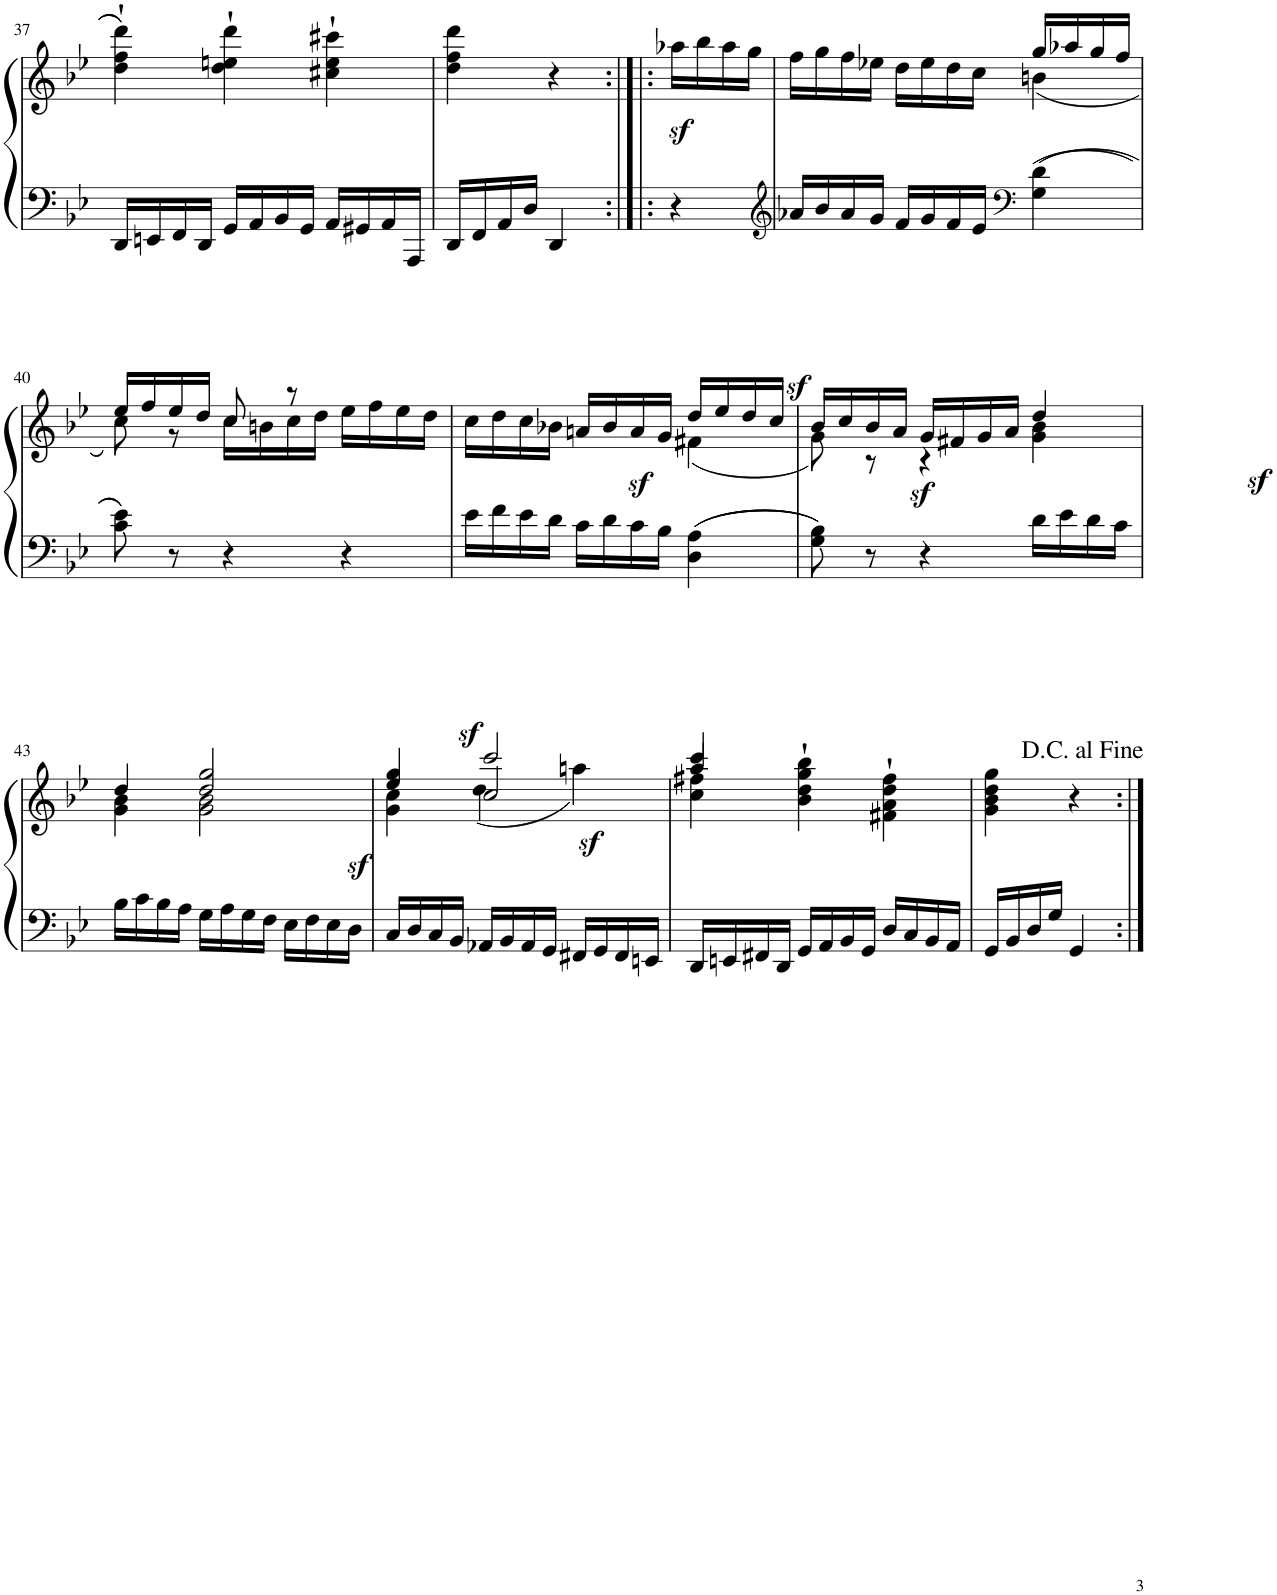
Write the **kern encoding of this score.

**kern	**kern	**dynam
*part1	*part1	*part1
*staff2	*staff1	*staff1/2
*I"Piano	*	*
*I'Pno	*	*
!!LO:PB:g=z
*clefF4	*clefG2	*
*k[b-e-]	*k[b-e-]	*
*M3/4	*M3/4	*
=37	=37	=37
16DD/LL	4dd\'` 4ff\'` 4ddd\'`	.
16EEn/	.	.
16FF/	.	.
16DD/JJ	.	.
16GG/LL	4dd\'` 4een\'` 4ddd\'`	.
16AA/	.	.
16BB-/	.	.
16GG/JJ	.	.
16AA/LL	4cc#X\'` 4ee\'` 4ccc#X\'`	.
16GG#X/	.	.
16AA/	.	.
16AAA/JJ	.	.
=38	=38	=38
16DD/LL	4dd\ 4ff\ 4ddd\	.
16FF/	.	.
16AA/	.	.
16D/JJ	.	.
4DD/	4r	.
=38:|!|:	=38:|!|:	=38:|!|:
4r	16aa-Xz<\LL	.
.	16bb-\	.
.	16aa-\	.
.	16gg\JJ	.
=39	=39	=39
*clefG2	*	*
*	*^	*
16a-Xz</LL	16ff\LL	2ryy	.
16b-/	16gg\	.	.
16a-/	16ff\	.	.
16g/JJ	16ee-X\JJ	.	.
16f/LL	16dd\LL	.	.
16g/	16ee-\	.	.
16f/	16dd\	.	.
16e-/JJ	16cc\JJ	.	.
*clefF4	*	*	*
4G\ 4d\	16gg/LL	(4bn\	.
.	16aa-X/	.	.
.	16gg/	.	.
.	16ff/JJ	.	.
!!LO:LB:g=z	!!
=40	=40	=40	=40
8c\ 8e-\	16ee-/LL	8cc\)	.
.	16ff/	.	.
8r	16ee-/	8r	.
.	16dd/JJ	.	.
4r	8cc/	16cc\LL	.
.	.	16bn\	.
.	8r	16cc\	.
.	.	16dd\JJ	.
!	!	!	!LO:DY:b
4r	16ee-\LL	4ryy	sf
.	16ff\	.	.
.	16ee-\	.	.
.	16dd\JJ	.	.
=41	=41	=41	=41
16e-z<\LL	16cc\LL	2ryy	.
16f\	16dd\	.	.
16e-\	16cc\	.	.
16d\JJ	16b-X\JJ	.	.
16c\LL	16an/LL	.	.
16d\	16b-/	.	.
16c\	16a/	.	.
16B-\JJ	16g/JJ	.	.
!	!	!	!LO:DY:b
4D\ 4A\	16dd/LL	(4f#X\	sf
.	16ee-/	.	.
.	16dd/	.	.
.	16cc/JJ	.	.
=42	=42	=42	=42
8G\ 8B-\	16b-/LL	8g\)	.
.	16cc/	.	.
8r	16b-/	8r	.
.	16a/JJ	.	.
4r	16g/LL	4r	.
.	16f#X/	.	.
.	16g/	.	.
.	16a/JJ	.	.
!	!	!	!LO:DY:b
16d\LL	4dd/	4g\ 4b-\	sf
16e-\	.	.	.
16d\	.	.	.
16c\JJ	.	.	.
!!LO:LB:g=z	!!
=43	=43	=43	=43
16B-\LL	4dd/	4g\ 4b-\	.
16c\	.	.	.
16B-\	.	.	.
16A\JJ	.	.	.
!	!	!	!LO:DY:b
16G\LL	2dd/ 2gg/	2g\ 2b-\	sf
16A\	.	.	.
16G\	.	.	.
16F\JJ	.	.	.
16E-\LL	.	.	.
16F\	.	.	.
16E-\	.	.	.
16D\JJ	.	.	.
=44	=44	=44	=44
*	*	*^	*
16C/LL	4ee-/ 4gg/	4g\ 4cc\	4ryy	.
16D/	.	.	.	.
16C/	.	.	.	.
16BB-/JJ	.	.	.	.
!	!	!	!	!LO:DY:b
16AA-X/LL	2ccc/	(4ee-\	2cc/	sf
16BB-/	.	.	.	.
16AA-/	.	.	.	.
16GG/JJ	.	.	.	.
16FF#X/LL	.	4aan\)	.	.
16GG/	.	.	.	.
16FF#/	.	.	.	.
16EEn/JJ	.	.	.	.
=45	=45	=45	=45	=45
16DD/LL	4ccc/	4aa/	4cc\ 4ff#X\	.
16EEn/	.	.	.	.
16FF#X/	.	.	.	.
16DD/JJ	.	.	.	.
16GG/LL	4b-\'` 4dd\'` 4gg\'` 4bb-\'`	2ryy	2ryy	.
16AA/	.	.	.	.
16BB-/	.	.	.	.
16GG/JJ	.	.	.	.
16D/LL	4f#X\'` 4a\'` 4dd\'` 4ff#\'`	.	.	.
16C/	.	.	.	.
16BB-/	.	.	.	.
16AA/JJ	.	.	.	.
*	*v	*v	*v	*
=46	=46	=46
16GG/LL	4g\ 4b-\ 4dd\ 4gg\	.
16BB-/	.	.
16D/	.	.
16G/JJ	.	.
4GG/	4r	.
=:|!	=:|!	=:|!
*-	*-	*-
